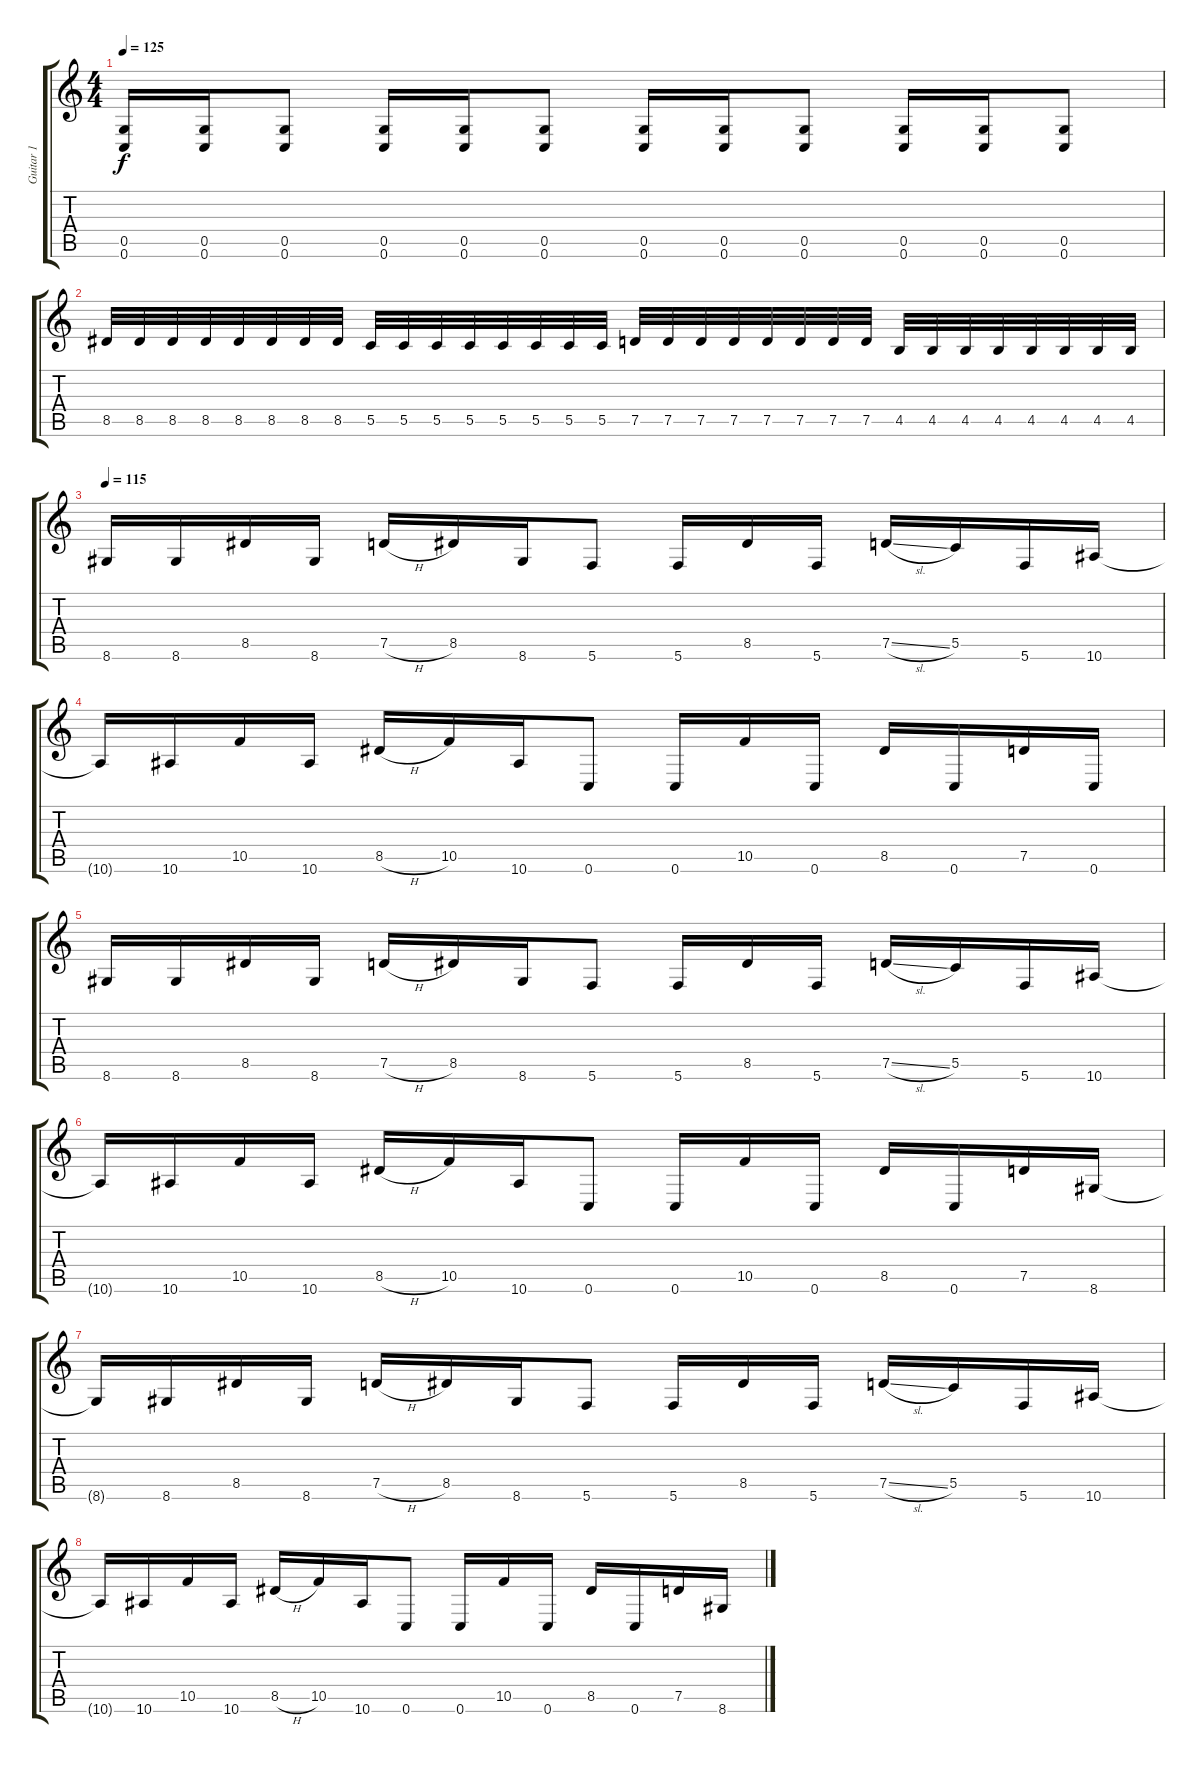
\track ("Guitar 1" "Guitar 1") {instrument distortionguitar}
\staff {score tabs}
\tuning (D4 A3 F3 C3 G2 C2) {hide}
\ts (4 4)
\tempo 125
\clef g2
\ks c
(0.5 0.6).16{dy f} (0.5 0.6).16 (0.5 0.6).8 (0.5 0.6).16 (0.5 0.6).16 (0.5 0.6).8 (0.5 0.6).16 (0.5 0.6).16 (0.5 0.6).8 (0.5 0.6).16 (0.5 0.6).16 (0.5 0.6).8 |
8.5.32 8.5.32 8.5.32 8.5.32 8.5.32 8.5.32 8.5.32 8.5.32 5.5.32 5.5.32 5.5.32 5.5.32 5.5.32 5.5.32 5.5.32 5.5.32 7.5.32 7.5.32 7.5.32 7.5.32 7.5.32 7.5.32 7.5.32 7.5.32 4.5.32 4.5.32 4.5.32 4.5.32 4.5.32 4.5.32 4.5.32 4.5.32 |
\tempo 115
8.6.16 8.6.16 8.5.16 8.6.16 7.5{h}.16 8.5.16 8.6.16 5.6.8 5.6.16 8.5.16 5.6.16 7.5{sl}.16 5.5.16 5.6.16 10.6.16 |
10.6{t}.16 10.6.16 10.5.16 10.6.16 8.5{h}.16 10.5.16 10.6.16 0.6.8 0.6.16 10.5.16 0.6.16 8.5.16 0.6.16 7.5.16 0.6.16 |
8.6.16 8.6.16 8.5.16 8.6.16 7.5{h}.16 8.5.16 8.6.16 5.6.8 5.6.16 8.5.16 5.6.16 7.5{sl}.16 5.5.16 5.6.16 10.6.16 |
10.6{t}.16 10.6.16 10.5.16 10.6.16 8.5{h}.16 10.5.16 10.6.16 0.6.8 0.6.16 10.5.16 0.6.16 8.5.16 0.6.16 7.5.16 8.6.16 |
8.6{t}.16 8.6.16 8.5.16 8.6.16 7.5{h}.16 8.5.16 8.6.16 5.6.8 5.6.16 8.5.16 5.6.16 7.5{sl}.16 5.5.16 5.6.16 10.6.16 |
10.6{t}.16 10.6.16 10.5.16 10.6.16 8.5{h}.16 10.5.16 10.6.16 0.6.8 0.6.16 10.5.16 0.6.16 8.5.16 0.6.16 7.5.16 8.6.16
